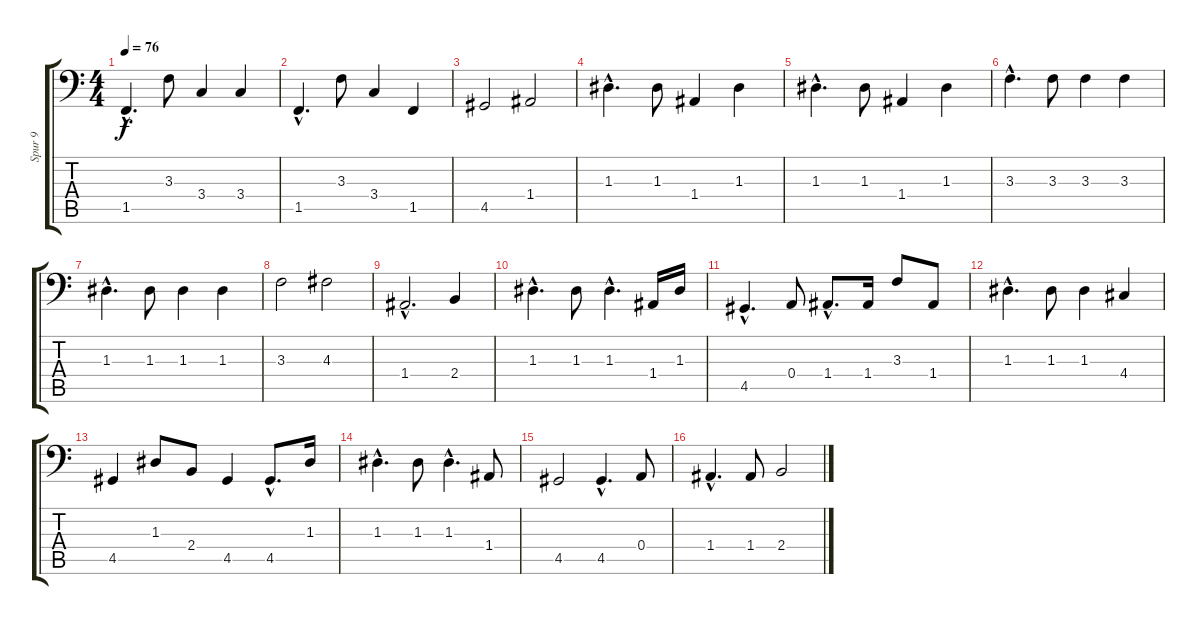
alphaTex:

\track ("Spur 9" "Spur 9") {instrument electricbassfinger}
\staff {score tabs}
\tuning (C3 G2 D2 A1 E1 B0) {hide}
\ts (4 4)
\tempo 76
\clef f4
\ks c
1.5{hac}.4{d dy f} 3.3.8 3.4.4 3.4.4 |
1.5{hac}.4{d} 3.3.8 3.4.4 1.5.4 |
4.5.2 1.4.2 |
1.3{hac}.4{d} 1.3.8 1.4.4 1.3.4 |
1.3{hac}.4{d} 1.3.8 1.4.4 1.3.4 |
3.3{hac}.4{d} 3.3.8 3.3.4 3.3.4 |
1.3{hac}.4{d} 1.3.8 1.3.4 1.3.4 |
3.3.2 4.3.2 |
1.4{hac}.2{d} 2.4.4 |
1.3{hac}.4{d} 1.3.8 1.3{hac}.4{d} 1.4.16 1.3.16 |
4.5{hac}.4{d} 0.4.8 1.4{hac}.8{d} 1.4.16 3.3.8 1.4.8 |
1.3{hac}.4{d} 1.3.8 1.3.4 4.4.4 |
4.5.4 1.3.8 2.4.8 4.5.4 4.5{hac}.8{d} 1.3.16 |
1.3{hac}.4{d} 1.3.8 1.3{hac}.4{d} 1.4.8 |
4.5.2 4.5{hac}.4{d} 0.4.8 |
1.4{hac}.4{d} 1.4.8 2.4.2
